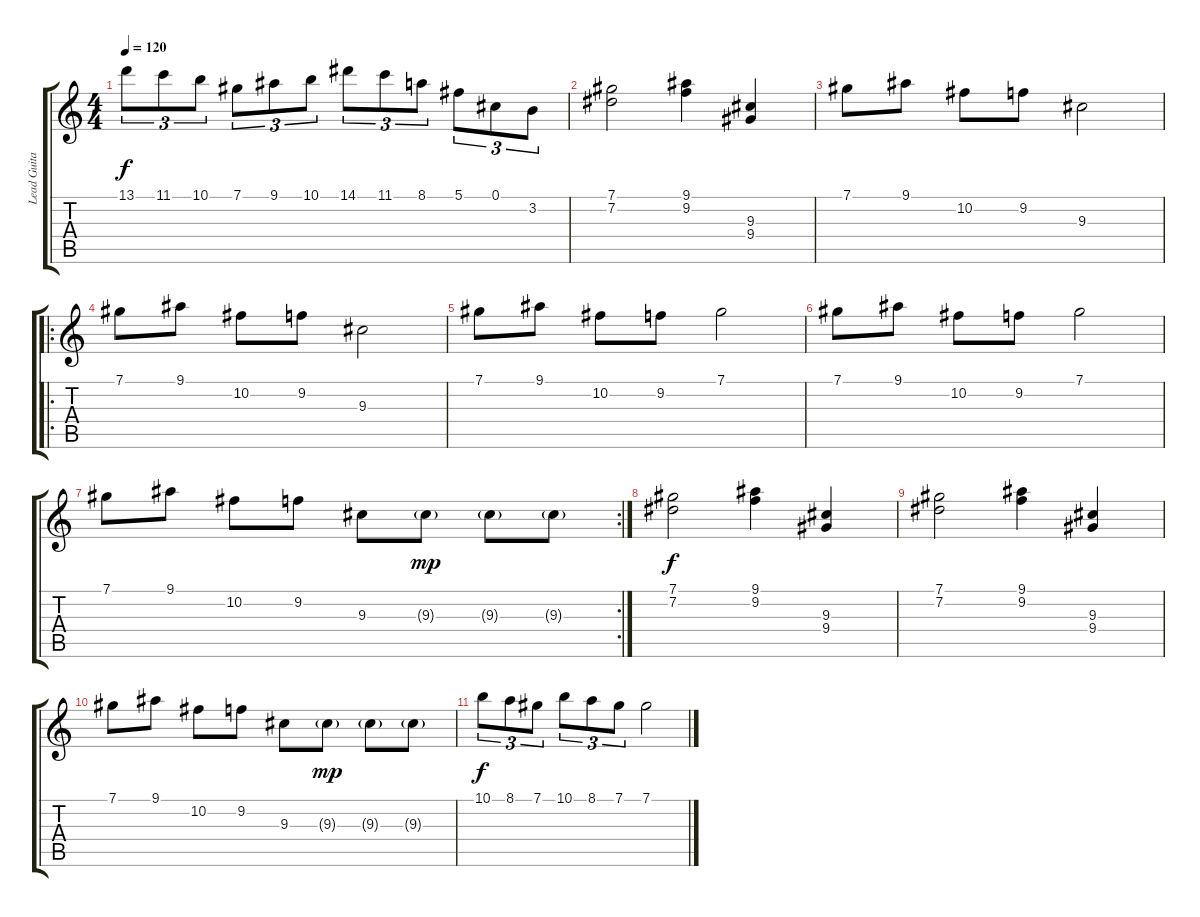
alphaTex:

\track ("Lead Guitar" "Lead Guita") {instrument overdrivenguitar}
\staff {score tabs}
\tuning (Db4 Ab3 E3 B2 Gb2 B1) {hide}
\ts (4 4)
\tempo 120
\clef g2
\ks c
13.1.8{tu (3 2) dy f} 11.1.8{tu (3 2)} 10.1.8{tu (3 2)} 7.1.8{tu (3 2)} 9.1.8{tu (3 2)} 10.1.8{tu (3 2)} 14.1.8{tu (3 2)} 11.1.8{tu (3 2)} 8.1.8{tu (3 2)} 5.1.8{tu (3 2)} 0.1.8{tu (3 2)} 3.2.8{tu (3 2)} |
(7.1 7.2).2 (9.1 9.2).4 (9.3 9.4).4 |
7.1.8 9.1.8 10.2.8 9.2.8 9.3.2 |
\ro
7.1.8 9.1.8 10.2.8 9.2.8 9.3.2 |
7.1.8 9.1.8 10.2.8 9.2.8 7.1.2 |
7.1.8 9.1.8 10.2.8 9.2.8 7.1.2 |
\rc 2
7.1.8 9.1.8 10.2.8 9.2.8 9.3.8 9.3{g}.8{dy mp} 9.3{g}.8 9.3{g}.8 |
(7.1 7.2).2{dy f} (9.1 9.2).4 (9.3 9.4).4 |
(7.1 7.2).2 (9.1 9.2).4 (9.3 9.4).4 |
7.1.8 9.1.8 10.2.8 9.2.8 9.3.8 9.3{g}.8{dy mp} 9.3{g}.8 9.3{g}.8 |
10.1.8{tu (3 2) dy f} 8.1.8{tu (3 2)} 7.1.8{tu (3 2)} 10.1.8{tu (3 2)} 8.1.8{tu (3 2)} 7.1.8{tu (3 2)} 7.1.2
